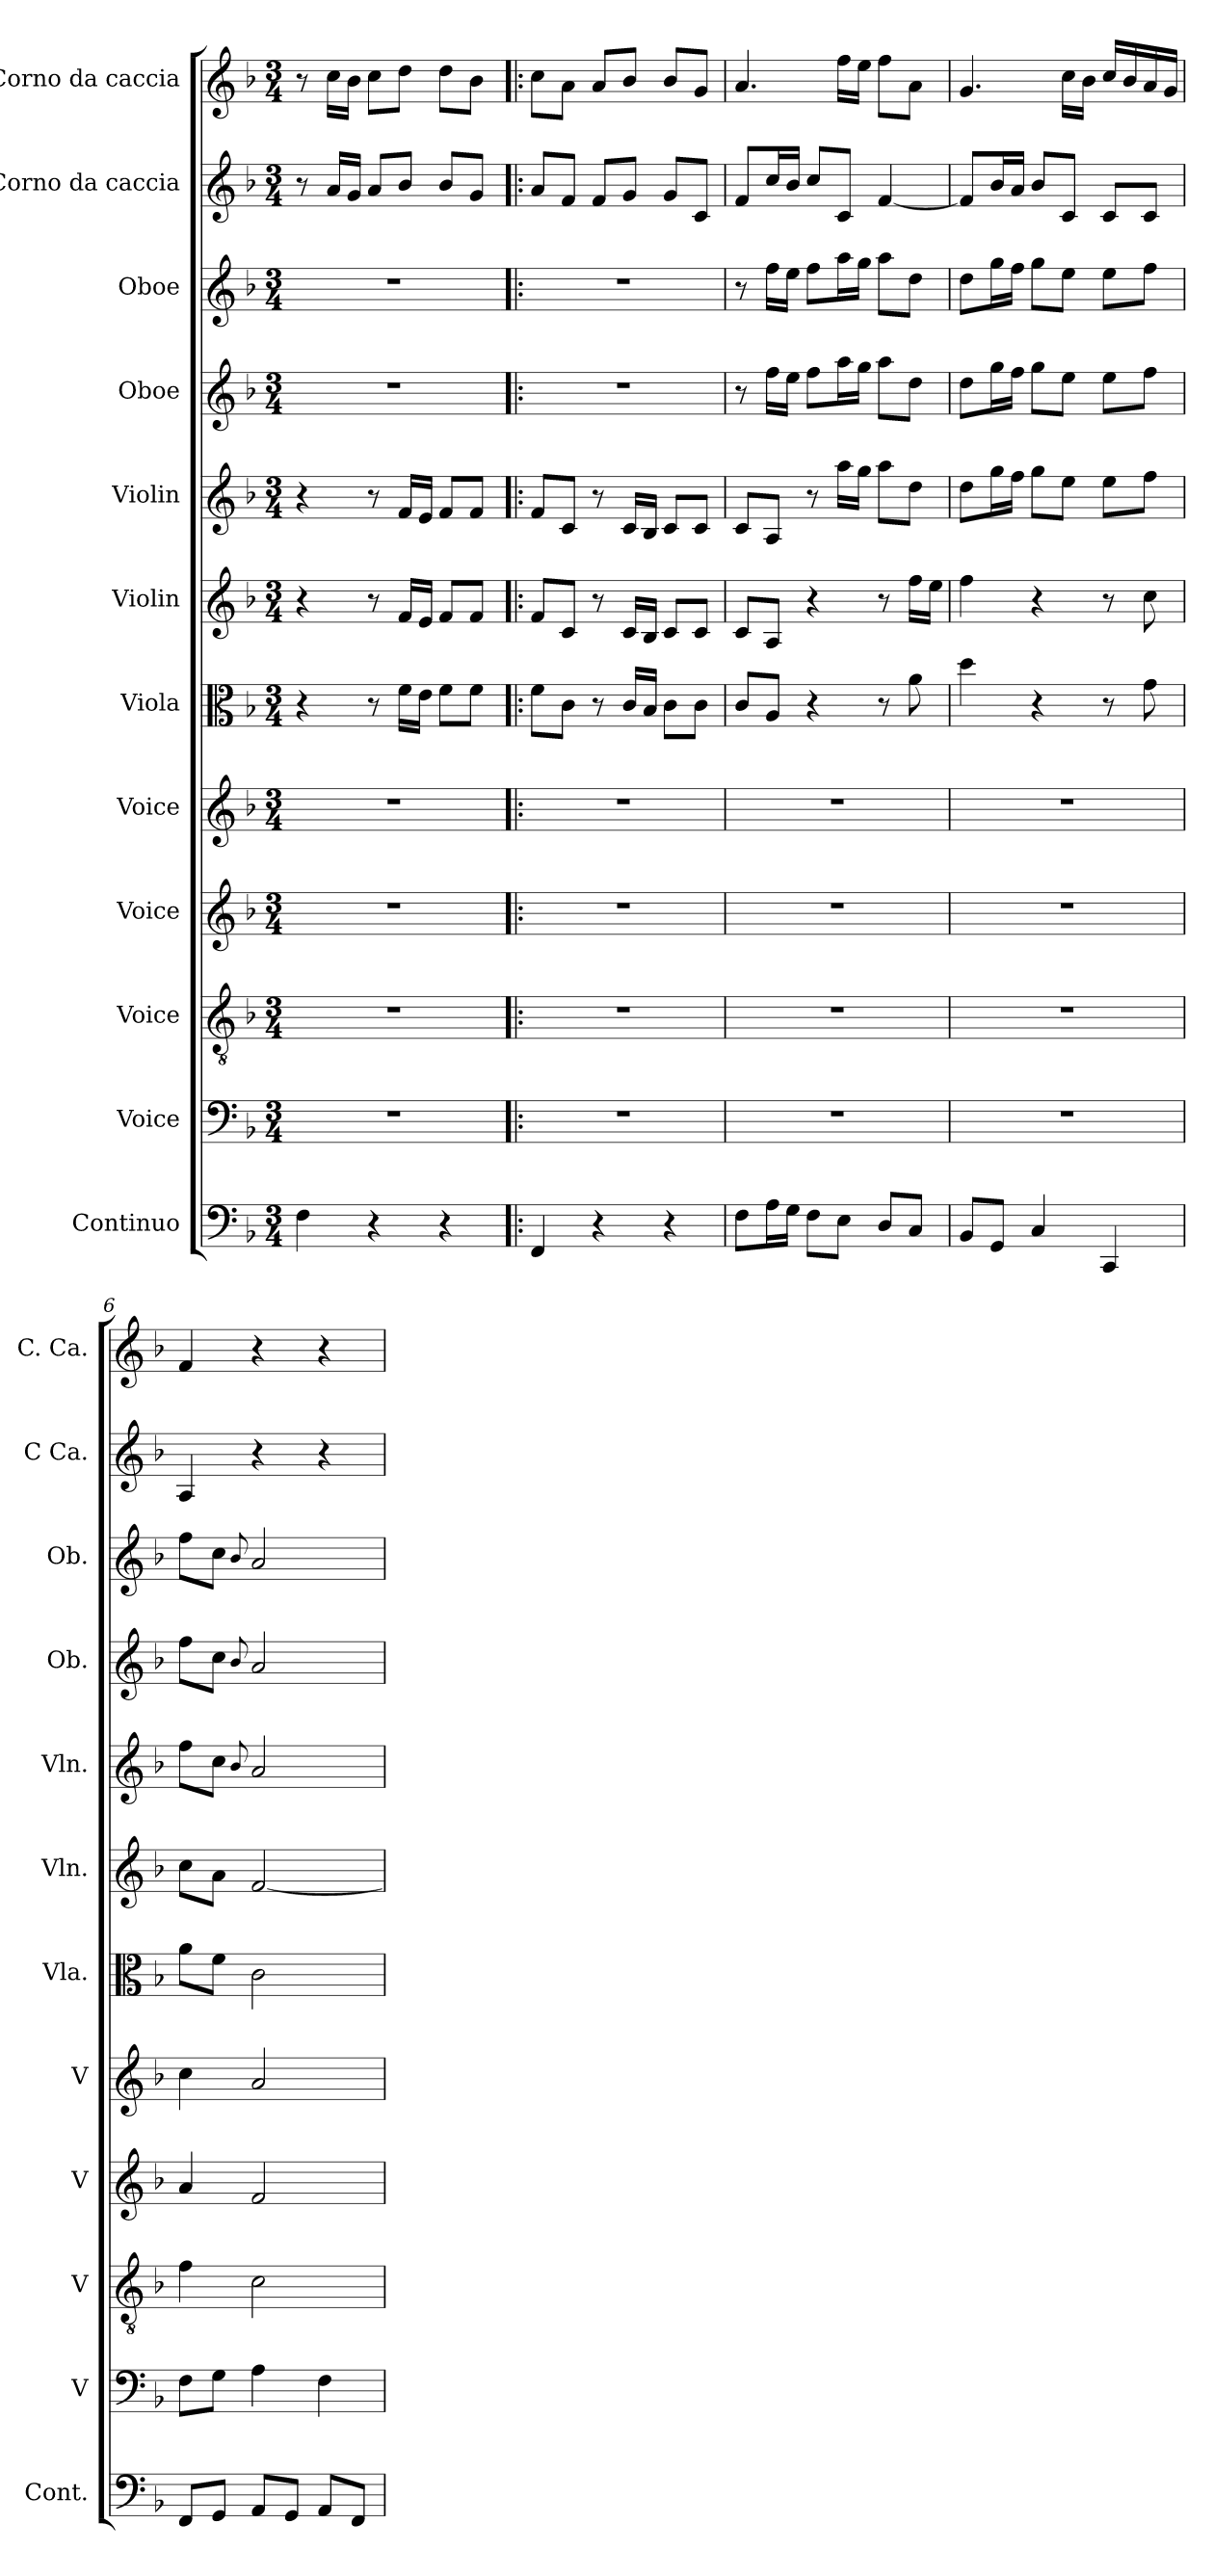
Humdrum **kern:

**kern	**kern	**kern	**kern	**kern	**kern	**kern	**kern	**kern	**kern	**kern	**kern
*part12	*part11	*part10	*part9	*part8	*part7	*part6	*part5	*part4	*part3	*part2	*part1
*staff12	*staff11	*staff10	*staff9	*staff8	*staff7	*staff6	*staff5	*staff4	*staff3	*staff2	*staff1
*I"Continuo	*I"Voice	*I"Voice	*I"Voice	*I"Voice	*I"Viola	*I"Violin	*I"Violin	*I"Oboe	*I"Oboe	*I"Corno da caccia	*I"Corno da caccia
*I'Cont.	*I'V	*I'V	*I'V	*I'V	*I'Vla.	*I'Vln.	*I'Vln.	*I'Ob.	*I'Ob.	*I'C Ca.	*I'C. Ca.
*clefF4	*clefF4	*clefGv2	*clefG2	*clefG2	*clefC3	*clefG2	*clefG2	*clefG2	*clefG2	*clefG2	*clefG2
*k[b-]	*k[b-]	*k[b-]	*k[b-]	*k[b-]	*k[b-]	*k[b-]	*k[b-]	*k[b-]	*k[b-]	*k[b-]	*k[b-]
*M3/4	*M3/4	*M3/4	*M3/4	*M3/4	*M3/4	*M3/4	*M3/4	*M3/4	*M3/4	*M3/4	*M3/4
=	=	=	=	=	=	=	=	=	=	=	=
4F	2.r	2.r	2.r	2.r	4r	4r	4r	2.r	2.r	8r	8r
.	.	.	.	.	.	.	.	.	.	16aLL	16ccLL
.	.	.	.	.	.	.	.	.	.	16gJJ	16b-JJ
4r	.	.	.	.	8r	8r	8r	.	.	8aL	8ccL
.	.	.	.	.	16fLL	16fLL	16fLL	.	.	8b-J	8ddJ
.	.	.	.	.	16eJJ	16eJJ	16eJJ	.	.	.	.
4r	.	.	.	.	8fL	8fL	8fL	.	.	8b-L	8ddL
.	.	.	.	.	8fJ	8fJ	8fJ	.	.	8gJ	8b-J
=3!|:	=3!|:	=3!|:	=3!|:	=3!|:	=3!|:	=3!|:	=3!|:	=3!|:	=3!|:	=3!|:	=3!|:
4FF	2.r	2.r	2.r	2.r	8fL	8fL	8fL	2.r	2.r	8aL	8ccL
.	.	.	.	.	8cJ	8cJ	8cJ	.	.	8fJ	8aJ
4r	.	.	.	.	8r	8r	8r	.	.	8fL	8aL
.	.	.	.	.	16cLL	16cLL	16cLL	.	.	8gJ	8b-J
.	.	.	.	.	16B-JJ	16B-JJ	16B-JJ	.	.	.	.
4r	.	.	.	.	8cL	8cL	8cL	.	.	8gL	8b-L
.	.	.	.	.	8cJ	8cJ	8cJ	.	.	8cJ	8gJ
=4	=4	=4	=4	=4	=4	=4	=4	=4	=4	=4	=4
8FL	2.r	2.r	2.r	2.r	8cL	8cL	8cL	8r	8r	8fL	4.a
16AL	.	.	.	.	8AJ	8AJ	8AJ	16ffLL	16ffLL	16ccL	.
16GJJ	.	.	.	.	.	.	.	16eeJJ	16eeJJ	16b-JJ	.
8FL	.	.	.	.	4r	4r	8r	8ffL	8ffL	8ccL	.
8EJ	.	.	.	.	.	.	16aaLL	16aaL	16aaL	8cJ	16ffLL
.	.	.	.	.	.	.	16ggJJ	16ggJJ	16ggJJ	.	16eeJJ
8DL	.	.	.	.	8r	8r	8aaL	8aaL	8aaL	[4f	8ffL
8CJ	.	.	.	.	8a	16ffLL	8ddJ	8ddJ	8ddJ	.	8aJ
.	.	.	.	.	.	16eeJJ	.	.	.	.	.
=5	=5	=5	=5	=5	=5	=5	=5	=5	=5	=5	=5
8BB-L	2.r	2.r	2.r	2.r	4dd	4ff	8ddL	8ddL	8ddL	8fL]	4.g
8GGJ	.	.	.	.	.	.	16ggL	16ggL	16ggL	16b-L	.
.	.	.	.	.	.	.	16ffJJ	16ffJJ	16ffJJ	16aJJ	.
4C	.	.	.	.	4r	4r	8ggL	8ggL	8ggL	8b-L	.
.	.	.	.	.	.	.	8eeJ	8eeJ	8eeJ	8cJ	16ccLL
.	.	.	.	.	.	.	.	.	.	.	16b-JJ
4CC	.	.	.	.	8r	8r	8eeL	8eeL	8eeL	8cL	16ccLL
.	.	.	.	.	.	.	.	.	.	.	16b-
.	.	.	.	.	8g	8cc	8ffJ	8ffJ	8ffJ	8cJ	16a
.	.	.	.	.	.	.	.	.	.	.	16gJJ
=6	=6	=6	=6	=6	=6	=6	=6	=6	=6	=6	=6
8FFL	8FL	4f	4a	4cc	8aL	8ccL	8ffL	8ffL	8ffL	4A	4f
8GGJ	8GJ	.	.	.	8fJ	8aJ	8ccJ	8ccJ	8ccJ	.	.
.	.	.	.	.	.	.	8qqb-/	8qqb-/	8qqb-/	.	.
8AAL	4A	2c	2f	2a	2c	[2f	2a	2a	2a	4r	4r
8GGJ	.	.	.	.	.	.	.	.	.	.	.
8AAL	4F	.	.	.	.	.	.	.	.	4r	4r
8FFJ	.	.	.	.	.	.	.	.	.	.	.
=	=	=	=	=	=	=	=	=	=	=	=
*-	*-	*-	*-	*-	*-	*-	*-	*-	*-	*-	*-
